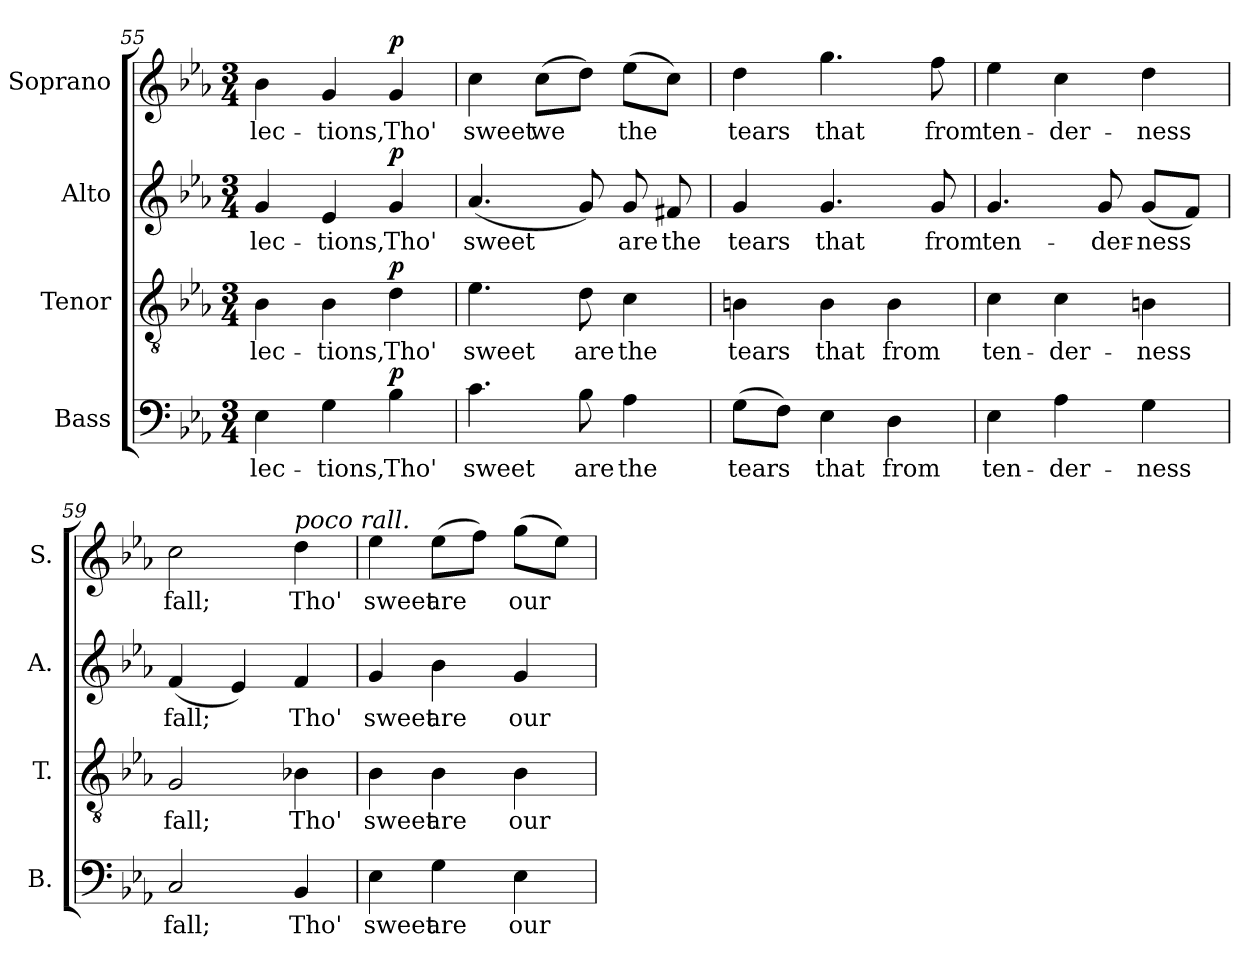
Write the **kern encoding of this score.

**kern	**text	**dynam	**kern	**text	**dynam	**kern	**text	**dynam	**kern	**text	**dynam
*part4	*part4	*part4	*part3	*part3	*part3	*part2	*part2	*part2	*part1	*part1	*part1
*staff4	*staff4	*staff4	*staff3	*staff3	*staff3	*staff2	*staff2	*staff2	*staff1	*staff1	*staff1
*I"Bass	*	*	*I"Tenor	*	*	*I"Alto	*	*	*I"Soprano	*	*
*I'B.	*	*	*I'T.	*	*	*I'A.	*	*	*I'S.	*	*
*clefF4	*	*	*clefGv2	*	*	*clefG2	*	*	*clefG2	*	*
*	*	*	*ITrd7c12	*	*	*	*	*	*	*	*
*k[b-e-a-]	*	*	*k[b-e-a-]	*	*	*k[b-e-a-]	*	*	*k[b-e-a-]	*	*
*E-:	*	*	*E-:	*	*	*E-:	*	*	*E-:	*	*
*M3/4	*	*	*M3/4	*	*	*M3/4	*	*	*M3/4	*	*
=55	=55	=55	=55	=55	=55	=55	=55	=55	=55	=55	=55
!	!LO:LY:b:color=#000000	!	!	!	!	!	!	!	!	!	!
!	!	!	!	!LO:LY:b:color=#000000	!	!	!	!	!	!	!
!	!	!	!	!	!	!	!LO:LY:b:color=#000000	!	!	!	!
!	!	!	!	!	!	!	!	!	!	!LO:LY:b:color=#000000	!
4E-i\	-lec-	.	4BB-i\	-lec-	.	4gi/	-lec-	.	4b-i\	-lec-	.
!	!LO:LY:b:color=#000000	!	!	!	!	!	!	!	!	!	!
!	!	!	!	!LO:LY:b:color=#000000	!	!	!	!	!	!	!
!	!	!	!	!	!	!	!LO:LY:b:color=#000000	!	!	!	!
!	!	!	!	!	!	!	!	!	!	!LO:LY:b:color=#000000	!
4Gi\	-tions,	.	4BB-i\	-tions,	.	4e-i/	-tions,	.	4gi/	-tions,	.
!	!LO:LY:b:color=#000000	!	!	!	!	!	!	!	!	!	!
!	!	!	!	!LO:LY:b:color=#000000	!	!	!	!	!	!	!
!	!	!	!	!	!	!	!LO:LY:b:color=#000000	!	!	!	!
!	!	!	!	!	!	!	!	!	!	!LO:LY:b:color=#000000	!
4B-i\	Tho'	p	4Di\	Tho'	p	4gi/	Tho'	p	4gi/	Tho'	p
=56	=56	=56	=56	=56	=56	=56	=56	=56	=56	=56	=56
!	!LO:LY:b:color=#000000	!	!	!	!	!	!	!	!	!	!
!	!	!	!	!LO:LY:b:color=#000000	!	!	!	!	!	!	!
!	!	!	!	!	!	!	!LO:LY:b:color=#000000	!	!	!	!
!	!	!	!	!	!	!	!	!	!	!LO:LY:b:color=#000000	!
4.ci\	sweet	.	4.E-i\	sweet	.	(4.a-i/	sweet	.	4cci\	sweet	.
!	!	!	!	!	!	!	!	!	!	!LO:LY:b:color=#000000	!
.	.	.	.	.	.	.	.	.	(8cci\L	we	.
!	!LO:LY:b:color=#000000	!	!	!	!	!	!	!	!	!	!
!	!	!	!	!LO:LY:b:color=#000000	!	!	!	!	!	!	!
8B-i\	are	.	8Di\	are	.	8gi/)	.	.	8ddi\J)	.	.
!	!LO:LY:b:color=#000000	!	!	!	!	!	!	!	!	!	!
!	!	!	!	!LO:LY:b:color=#000000	!	!	!	!	!	!	!
!	!	!	!	!	!	!	!LO:LY:b:color=#000000	!	!	!	!
!	!	!	!	!	!	!	!	!	!	!LO:LY:b:color=#000000	!
4A-i\	the	.	4Ci\	the	.	8gi/	are	.	(8ee-i\L	the	.
!	!	!	!	!	!	!	!LO:LY:b:color=#000000	!	!	!	!
.	.	.	.	.	.	8f#Xi/	the	.	8cci\J)	.	.
!!LO:LB:g=z
=57	=57	=57	=57	=57	=57	=57	=57	=57	=57	=57	=57
!	!LO:LY:b:color=#000000	!	!	!	!	!	!	!	!	!	!
!	!	!	!	!LO:LY:b:color=#000000	!	!	!	!	!	!	!
!	!	!	!	!	!	!	!LO:LY:b:color=#000000	!	!	!	!
!	!	!	!	!	!	!	!	!	!	!LO:LY:b:color=#000000	!
(8Gi\L	tears	.	4BBni\	tears	.	4gi/	tears	.	4ddi\	tears	.
8Fi\J)	.	.	.	.	.	.	.	.	.	.	.
!	!LO:LY:b:color=#000000	!	!	!	!	!	!	!	!	!	!
!	!	!	!	!LO:LY:b:color=#000000	!	!	!	!	!	!	!
!	!	!	!	!	!	!	!LO:LY:b:color=#000000	!	!	!	!
!	!	!	!	!	!	!	!	!	!	!LO:LY:b:color=#000000	!
4E-i\	that	.	4BBi\	that	.	4.gi/	that	.	4.ggi\	that	.
!	!LO:LY:b:color=#000000	!	!	!	!	!	!	!	!	!	!
!	!	!	!	!LO:LY:b:color=#000000	!	!	!	!	!	!	!
4Di\	from	.	4BBi\	from	.	.	.	.	.	.	.
!	!	!	!	!	!	!	!LO:LY:b:color=#000000	!	!	!	!
!	!	!	!	!	!	!	!	!	!	!LO:LY:b:color=#000000	!
.	.	.	.	.	.	8gi/	from	.	8ffi\	from	.
=58	=58	=58	=58	=58	=58	=58	=58	=58	=58	=58	=58
!	!LO:LY:b:color=#000000	!	!	!	!	!	!	!	!	!	!
!	!	!	!	!LO:LY:b:color=#000000	!	!	!	!	!	!	!
!	!	!	!	!	!	!	!LO:LY:b:color=#000000	!	!	!	!
!	!	!	!	!	!	!	!	!	!	!LO:LY:b:color=#000000	!
4E-i\	ten-	.	4Ci\	ten-	.	4.gi/	ten-	.	4ee-i\	ten-	.
!	!LO:LY:b:color=#000000	!	!	!	!	!	!	!	!	!	!
!	!	!	!	!LO:LY:b:color=#000000	!	!	!	!	!	!	!
!	!	!	!	!	!	!	!	!	!	!LO:LY:b:color=#000000	!
4A-i\	-der-	.	4Ci\	-der-	.	.	.	.	4cci\	-der-	.
!	!	!	!	!	!	!	!LO:LY:b:color=#000000	!	!	!	!
.	.	.	.	.	.	8gi/	-der-	.	.	.	.
!	!LO:LY:b:color=#000000	!	!	!	!	!	!	!	!	!	!
!	!	!	!	!LO:LY:b:color=#000000	!	!	!	!	!	!	!
!	!	!	!	!	!	!	!LO:LY:b:color=#000000	!	!	!	!
!	!	!	!	!	!	!	!	!	!	!LO:LY:b:color=#000000	!
4Gi\	-ness	.	4BBni\	-ness	.	(8gi/L	-ness	.	4ddi\	-ness	.
.	.	.	.	.	.	8fi/J)	.	.	.	.	.
=59	=59	=59	=59	=59	=59	=59	=59	=59	=59	=59	=59
!	!LO:LY:b:color=#000000	!	!	!	!	!	!	!	!	!	!
!	!	!	!	!LO:LY:b:color=#000000	!	!	!	!	!	!	!
!	!	!	!	!	!	!	!LO:LY:b:color=#000000	!	!	!	!
!	!	!	!	!	!	!	!	!	!	!LO:LY:b:color=#000000	!
2Ci/	fall;	.	2GGi/	fall;	.	(4fi/	fall;	.	2cci\	fall;	.
.	.	.	.	.	.	4e-i/)	.	.	.	.	.
!	!LO:LY:b:color=#000000	!	!	!	!	!	!	!	!	!	!
!	!	!	!	!LO:LY:b:color=#000000	!	!	!	!	!	!	!
!	!	!	!	!	!	!	!LO:LY:b:color=#000000	!	!	!	!
!	!	!	!	!	!	!	!	!	!LO:TX:a:i:t=poco rall.	!	!
!	!	!	!	!	!	!	!	!	!	!LO:LY:b:color=#000000	!
4BB-i/	Tho'	.	4BB-Xi\	Tho'	.	4fi/	Tho'	.	4ddi\	Tho'	.
=60	=60	=60	=60	=60	=60	=60	=60	=60	=60	=60	=60
!	!LO:LY:b:color=#000000	!	!	!	!	!	!	!	!	!	!
!	!	!	!	!LO:LY:b:color=#000000	!	!	!	!	!	!	!
!	!	!	!	!	!	!	!LO:LY:b:color=#000000	!	!	!	!
!	!	!	!	!	!	!	!	!	!	!LO:LY:b:color=#000000	!
4E-i\	sweet	.	4BB-i\	sweet	.	4gi/	sweet	.	4ee-i\	sweet	.
!	!LO:LY:b:color=#000000	!	!	!	!	!	!	!	!	!	!
!	!	!	!	!LO:LY:b:color=#000000	!	!	!	!	!	!	!
!	!	!	!	!	!	!	!LO:LY:b:color=#000000	!	!	!	!
!	!	!	!	!	!	!	!	!	!	!LO:LY:b:color=#000000	!
4Gi\	are	.	4BB-i\	are	.	4b-i\	are	.	(8ee-i\L	are	.
.	.	.	.	.	.	.	.	.	8ffi\J)	.	.
!	!LO:LY:b:color=#000000	!	!	!	!	!	!	!	!	!	!
!	!	!	!	!LO:LY:b:color=#000000	!	!	!	!	!	!	!
!	!	!	!	!	!	!	!LO:LY:b:color=#000000	!	!	!	!
!	!	!	!	!	!	!	!	!	!	!LO:LY:b:color=#000000	!
4E-i\	our	.	4BB-i\	our	.	4gi/	our	.	(8ggi\L	our	.
.	.	.	.	.	.	.	.	.	8ee-i\J)	.	.
=	=	=	=	=	=	=	=	=	=	=	=
*-	*-	*-	*-	*-	*-	*-	*-	*-	*-	*-	*-
